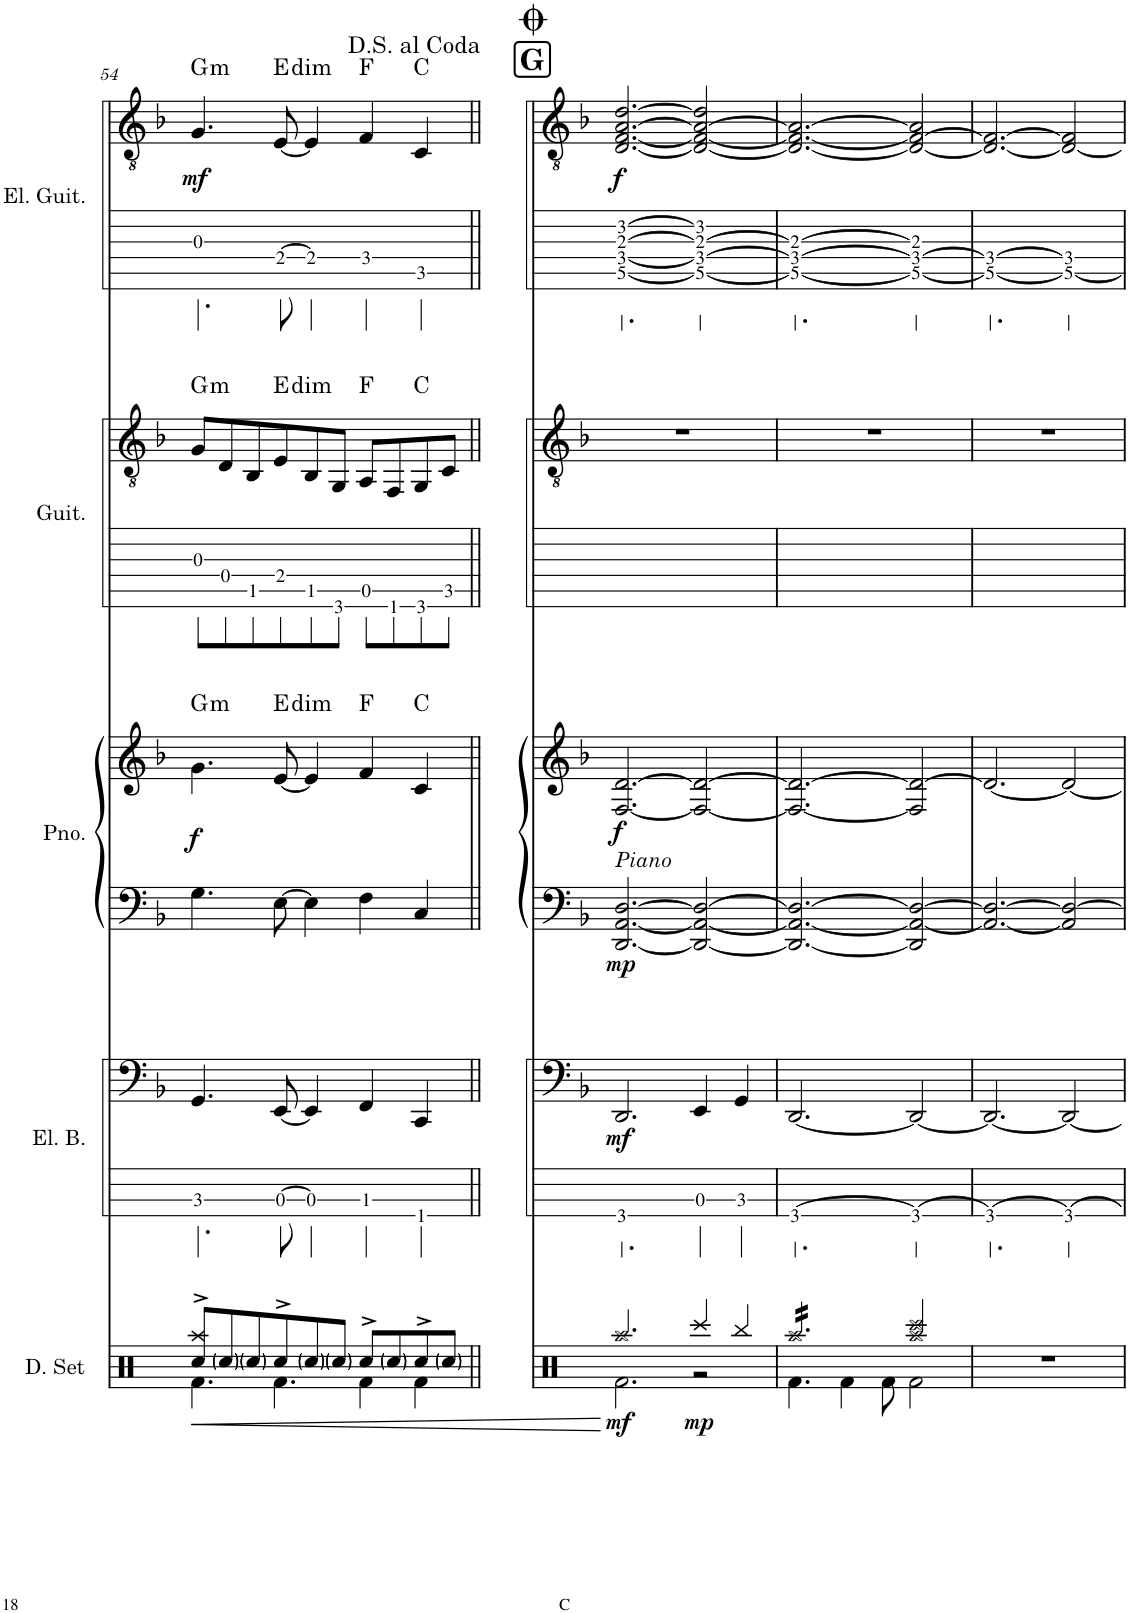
**kern	**kern	**dynam	**kern	**dynam	**kern	**dynam	**kern	**dynam	**kern	**kern	**dynam	**harte	**kern	**kern	**harte	**kern	**kern	**dynam	**harte
*part7	*part7	*part7	*part6	*part6	*part5	*part5	*part4	*part4	*part3	*part3	*part3	*part3	*part2	*part2	*part2	*part1	*part1	*part1	*part1
*staff11	*staff10	*staff10/11	*staff9	*staff9	*staff8	*staff8	*staff7	*staff7	*staff6	*staff5	*staff5/6	*	*staff4	*staff3	*	*staff2	*staff1	*staff1/2	*
*I"Electric Bass	*	*	*I"Piano	*	*I"Piano	*	*I"Piano	*	*I"Piano	*	*	*	*I"Acoustic Guitar	*	*	*I"Electric Guitar	*	*	*
*I'El. B.	*	*	*I'Pno.	*	*I'Pno.	*	*I'Pno.	*	*I'Pno.	*	*	*	*I'Guit.	*	*	*I'El. Guit.	*	*	*
!!LO:PB:g=z
*	*clefF4	*	*clefF4	*	*clefG2	*	*clefG2	*	*clefF4	*clefG2	*	*	*	*clefGv2	*	*	*clefGv2	*	*
*Trd7c12	*Trd7c12	*	*	*	*	*	*	*	*	*	*	*	*	*	*	*	*	*	*
*k[b-]	*k[b-]	*	*k[b-]	*	*k[b-]	*	*k[b-]	*	*k[b-]	*k[b-]	*	*	*k[b-]	*k[b-]	*	*k[b-]	*k[b-]	*	*
*M5/4	*M5/4	*	*M5/4	*	*M5/4	*	*M5/4	*	*M5/4	*M5/4	*	*	*M5/4	*M5/4	*	*M5/4	*M5/4	*	*
=54	=54	=54	=54	=54	=54	=54	=54	=54	=54	=54	=54	=54	=54	=54	=54	=54	=54	=54	=54
!	!	!	!	!	!	!LO:DY:b	!	!LO:DY:b	!	!	!LO:DY:b	!LO:H:kt=m	!	!	!LO:H:kt=m	!	!	!LO:DY:b	!LO:H:kt=m
4.GG\	4.GG/	.	4%5r	.	4.G 4.g	f	4.G 4.g	mf	4.G\	4.g\	f	G:min	8G\L	8G/L	G:min	4.G\	4.G/	mf	G:min
.	.	.	.	.	.	.	.	.	.	.	.	.	8D\	8D/	.	.	.	.	.
.	.	.	.	.	.	.	.	.	.	.	.	.	8BB-\	8BB-/	.	.	.	.	.
!	!	!	!	!	!	!	!	!	!	!	!	!LO:H:kt=dim	!	!	!LO:H:kt=dim	!	!	!	!LO:H:kt=dim
[8EE\	[8EE/	.	.	.	[8E [8e	.	[8E [8e	.	[8E\	[8e/	.	E:dim	8E\	8E/	E:dim	[8E\	[8E/	.	E:dim
4EE\]	4EE/]	.	.	.	4E] 4e]	.	4E] 4e]	.	4E\]	4e/]	.	.	8BB-\	8BB-/	.	4E\]	4E/]	.	.
.	.	.	.	.	.	.	.	.	.	.	.	.	8GG\J	8GG/J	.	.	.	.	.
4FF\	4FF/	.	.	.	4F 4f	.	4F 4f	.	4F\	4f/	.	F:maj	8AA\L	8AA/L	F:maj	4F\	4F/	.	F:maj
.	.	.	.	.	.	.	.	.	.	.	.	.	8FF\	8FF/	.	.	.	.	.
4CC\	4CC/	.	.	.	4C 4c	.	4C 4c	.	4C/	4c/	.	C:maj	8GG\	8GG/	C:maj	4C\	4C/	.	C:maj
.	.	.	.	.	.	.	.	.	.	.	.	.	8C\J	8C/J	.	.	.	.	.
!!LO:REH:place=s1:a:B:cj:fs=14:t=G
=55||	=55||	=55||	=55||	=55||	=55||	=55||	=55||	=55||	=55||	=55||	=55||	=55||	=55||	=55||	=55||	=55||	=55||	=55||	=55||
!	!	!	!	!	!	!	!	!	!LO:TX:a:i:t=Piano	!	!	!	!	!	!	!	!	!	!
!	!	!LO:DY:b	!	!LO:DY:b	!	!LO:DY:b	!	!LO:DY:b	!	!	!LO:DY:b=2	!	!	!	!	!	!	!	!
!	!	!	!	!	!	!	!	!	!	!	!LO:DY:n=1:b	!	!	!	!	!	!	!LO:DY:b	!
2.DD\	2.DD/	mf	[2.DD [2.AA [2.D	mp	[2.F [2.d	f	[2.F [2.d	f	[2.DD/ [2.AA/ [2.D/	[2.F/ [2.d/	mp f	.	4%5r	4%5r	.	[2.D\ [2.F\ [2.A\ [2.d\	[2.D/ [2.F/ [2.A/ [2.d/	f	.
4EE\	4EE/	.	2DD_ 2AA_ 2D_	.	2F_ 2d_	.	2F_ 2d_	.	2DD/_ 2AA/_ 2D/_	2F/_ 2d/_	.	.	.	.	.	2D\_ 2F\_ 2A\_ 2d\]	2D/_ 2F/_ 2A/_ 2d/]	.	.
4GG\	4GG/	.	.	.	.	.	.	.	.	.	.	.	.	.	.	.	.	.	.
=56	=56	=56	=56	=56	=56	=56	=56	=56	=56	=56	=56	=56	=56	=56	=56	=56	=56	=56	=56
[2.DD\	[2.DD/	.	2.DD_ 2.AA_ 2.D_	.	2.F_ 2.d_	.	2.F_ 2.d_	.	2.DD/_ 2.AA/_ 2.D/_	2.F/_ 2.d/_	.	.	4%5r	4%5r	.	2.D\_ 2.F\_ 2.A\_	2.D/_ 2.F/_ 2.A/_	.	.
2DD\_	2DD/_	.	2DD] 2AA_ 2D_	.	2F] 2d_	.	2F] 2d_	.	2DD/] 2AA/_ 2D/_	2F/] 2d/_	.	.	.	.	.	2D\_ 2F\_ 2A\]	2D/_ 2F/_ 2A/]	.	.
=57	=57	=57	=57	=57	=57	=57	=57	=57	=57	=57	=57	=57	=57	=57	=57	=57	=57	=57	=57
2.DD\_	2.DD/_	.	2.AA_ 2.D_	.	2.d_	.	2.d_	.	2.AA/_ 2.D/_	2.d/_	.	.	4%5r	4%5r	.	2.D\_ 2.F\_	2.D/_ 2.F/_	.	.
2DD\_	2DD/_	.	2AA] 2D_	.	2d_	.	2d_	.	2AA/] 2D/_	2d/_	.	.	.	.	.	2D\_ 2F\]	2D/_ 2F/]	.	.
=	=	=	=	=	=	=	=	=	=	=	=	=	=	=	=	=	=	=	=
*-	*-	*-	*-	*-	*-	*-	*-	*-	*-	*-	*-	*-	*-	*-	*-	*-	*-	*-	*-
